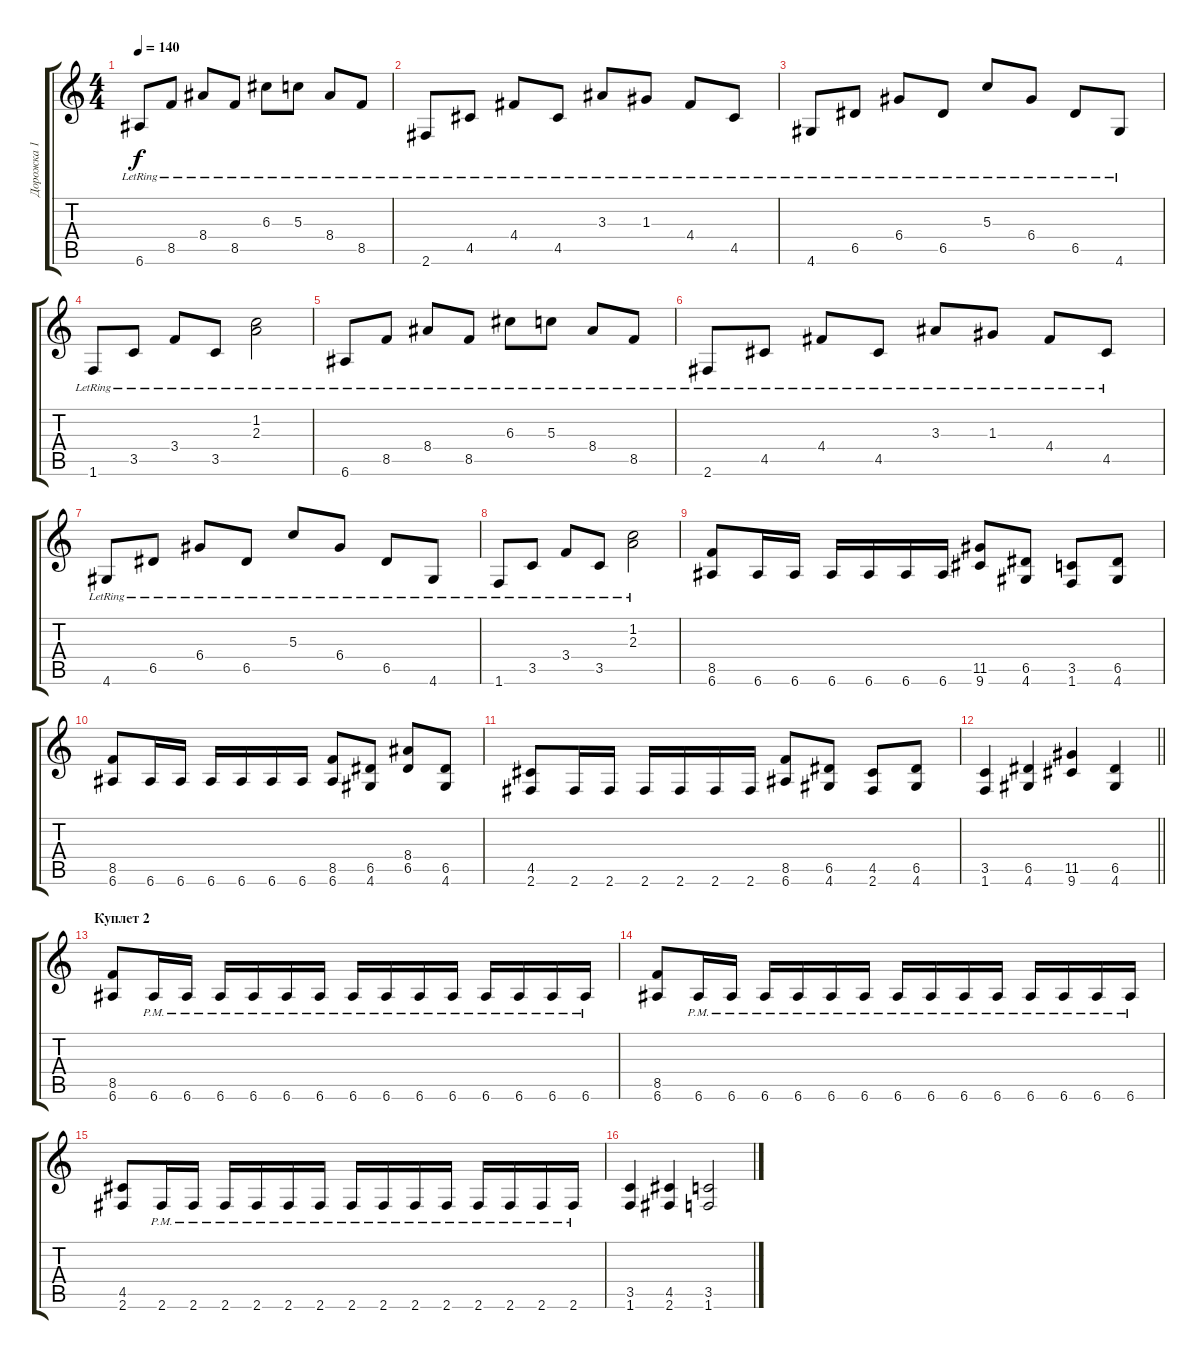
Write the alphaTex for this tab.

\track ("Дорожка 1" "Дорожка 1") {instrument distortionguitar}
\staff {score tabs}
\tuning (E4 B3 G3 D3 A2 E2) {hide}
\ts (4 4)
\tempo 140
\clef g2
\ks c
6.6{lr}.8{dy f instrument electricguitarjazz} 8.5{lr}.8 8.4{lr}.8 8.5{lr}.8 6.3{lr}.8 5.3{lr}.8 8.4{lr}.8 8.5{lr}.8 |
2.6{lr}.8 4.5{lr}.8 4.4{lr}.8 4.5{lr}.8 3.3{lr}.8 1.3{lr}.8 4.4{lr}.8 4.5{lr}.8 |
4.6{lr}.8 6.5{lr}.8 6.4{lr}.8 6.5{lr}.8 5.3{lr}.8 6.4{lr}.8 6.5{lr}.8 4.6{lr}.8 |
1.6{lr}.8 3.5{lr}.8 3.4{lr}.8 3.5{lr}.8 (1.2 2.3{lr}).2 |
6.6{lr}.8 8.5{lr}.8 8.4{lr}.8 8.5{lr}.8 6.3{lr}.8 5.3{lr}.8 8.4{lr}.8 8.5{lr}.8 |
2.6{lr}.8 4.5{lr}.8 4.4{lr}.8 4.5{lr}.8 3.3{lr}.8 1.3{lr}.8 4.4{lr}.8 4.5{lr}.8 |
4.6{lr}.8 6.5{lr}.8 6.4{lr}.8 6.5{lr}.8 5.3{lr}.8 6.4{lr}.8 6.5{lr}.8 4.6{lr}.8 |
1.6{lr}.8 3.5{lr}.8 3.4{lr}.8 3.5{lr}.8 (1.2 2.3{lr}).2 |
(8.5 6.6).8{instrument distortionguitar} 6.6.16 6.6.16 6.6.16 6.6.16 6.6.16 6.6.16 (11.5 9.6).8 (6.5 4.6).8 (3.5 1.6).8 (6.5 4.6).8 |
(8.5 6.6).8 6.6.16 6.6.16 6.6.16 6.6.16 6.6.16 6.6.16 (8.5 6.6).8 (6.5 4.6).8 (8.4 6.5).8 (6.5 4.6).8 |
(4.5 2.6).8 2.6.16 2.6.16 2.6.16 2.6.16 2.6.16 2.6.16 (8.5 6.6).8 (6.5 4.6).8 (4.5 2.6).8 (6.5 4.6).8 |
\barLineRight lightlight
(3.5 1.6).4 (6.5 4.6).4 (11.5 9.6).4 (6.5 4.6).4 |
\section ("" "Куплет 2")
(8.5 6.6).8 6.6{pm}.16 6.6{pm}.16 6.6{pm}.16 6.6{pm}.16 6.6{pm}.16 6.6{pm}.16 6.6{pm}.16 6.6{pm}.16 6.6{pm}.16 6.6{pm}.16 6.6{pm}.16 6.6{pm}.16 6.6{pm}.16 6.6{pm}.16 |
(8.5 6.6).8 6.6{pm}.16 6.6{pm}.16 6.6{pm}.16 6.6{pm}.16 6.6{pm}.16 6.6{pm}.16 6.6{pm}.16 6.6{pm}.16 6.6{pm}.16 6.6{pm}.16 6.6{pm}.16 6.6{pm}.16 6.6{pm}.16 6.6{pm}.16 |
(4.5 2.6).8 2.6{pm}.16 2.6{pm}.16 2.6{pm}.16 2.6{pm}.16 2.6{pm}.16 2.6{pm}.16 2.6{pm}.16 2.6{pm}.16 2.6{pm}.16 2.6{pm}.16 2.6{pm}.16 2.6{pm}.16 2.6{pm}.16 2.6{pm}.16 |
(3.5 1.6).4 (4.5 2.6).4 (3.5 1.6).2
